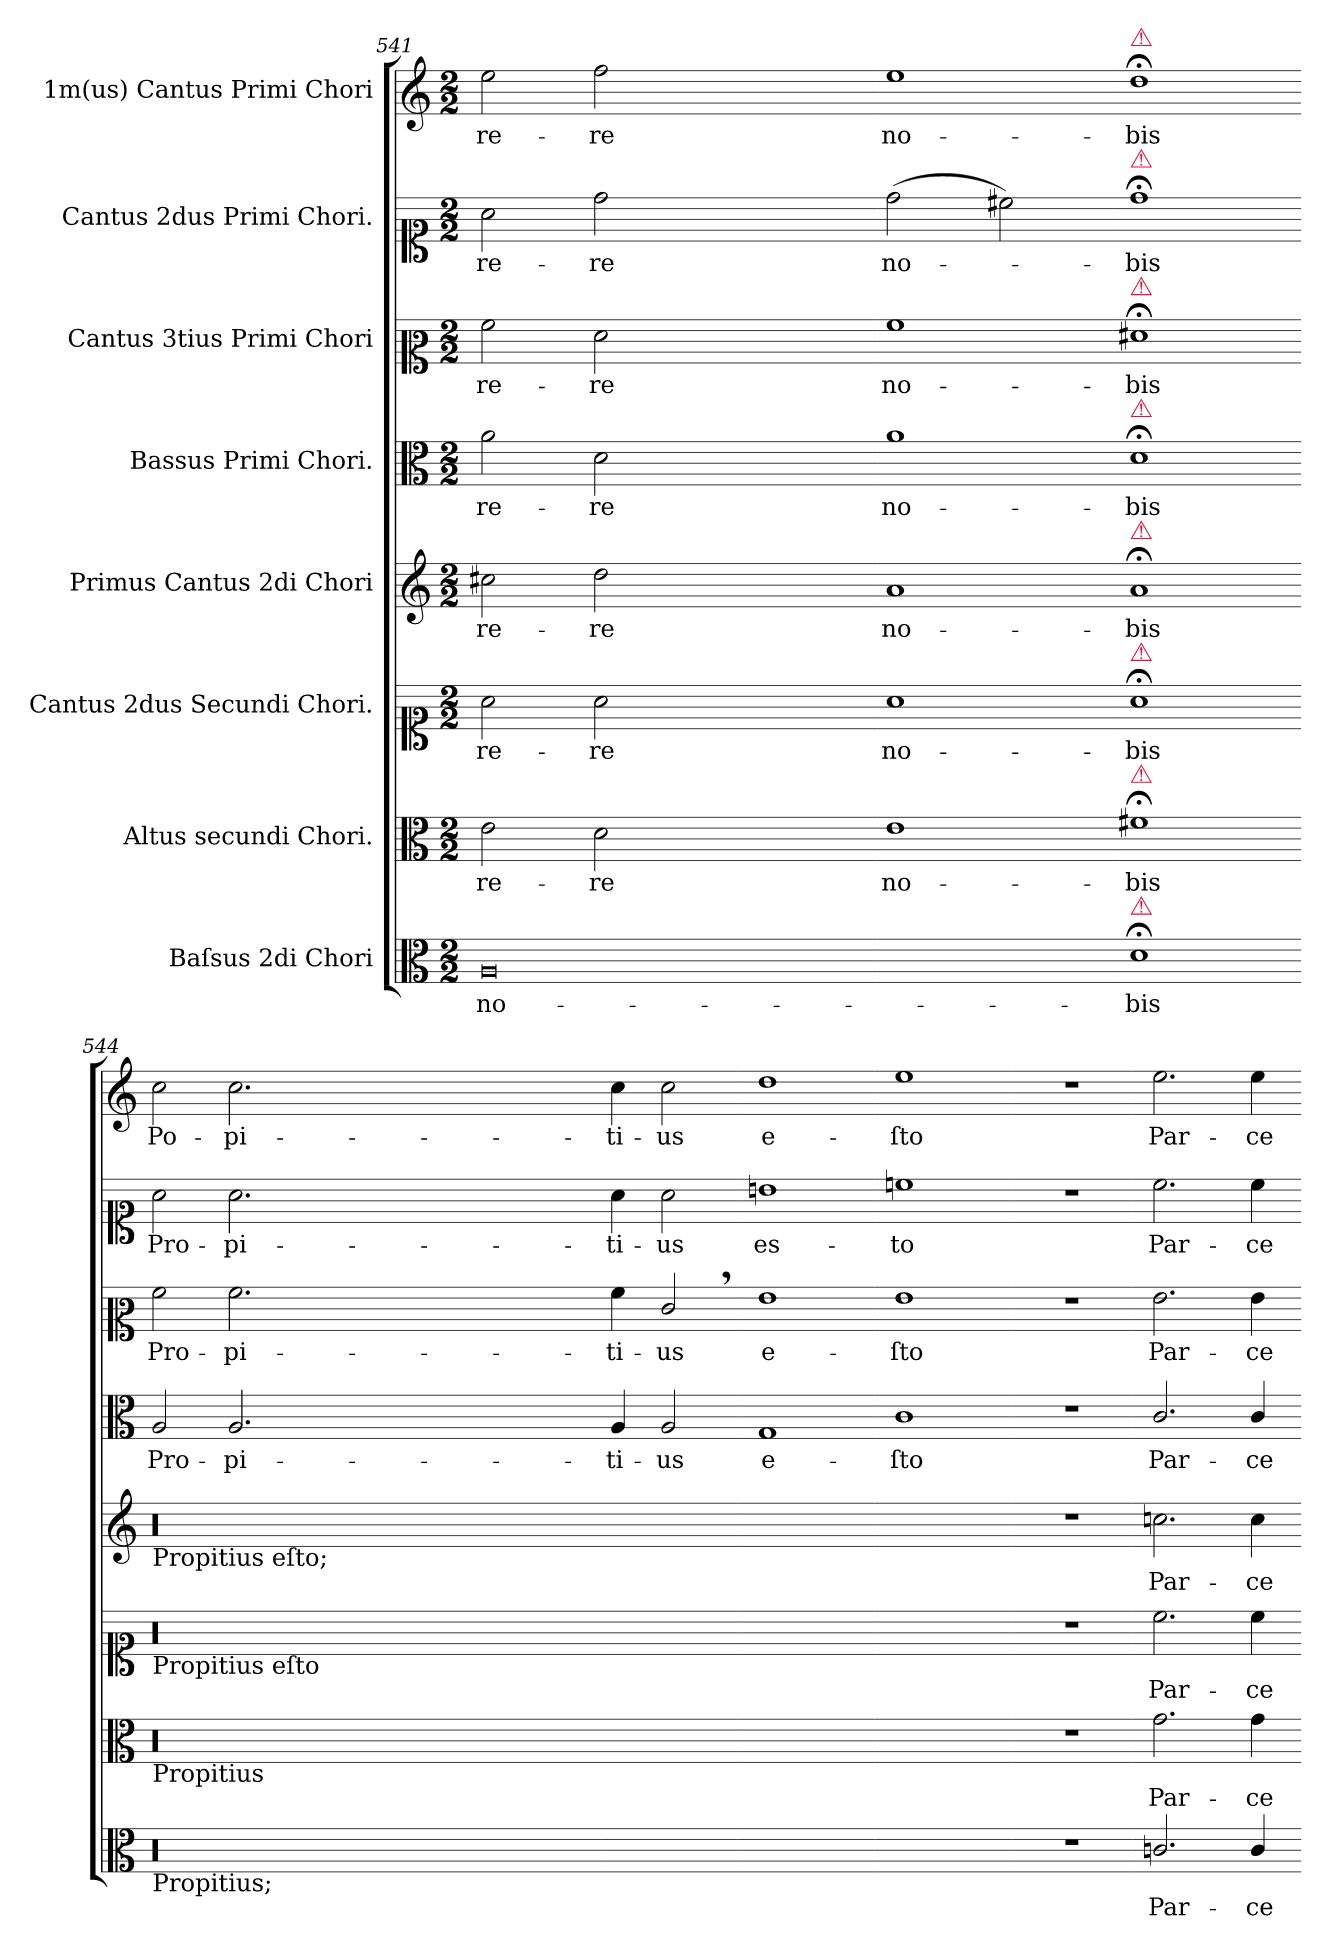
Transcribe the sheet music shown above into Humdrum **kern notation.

**kern	**text	**kern	**text	**kern	**text	**kern	**text	**kern	**text	**kern	**text	**kern	**text	**kern	**text
*part8	*part8	*part7	*part7	*part6	*part6	*part5	*part5	*part4	*part4	*part3	*part3	*part2	*part2	*part1	*part1
*staff8	*staff8	*staff7	*staff7	*staff6	*staff6	*staff5	*staff5	*staff4	*staff4	*staff3	*staff3	*staff2	*staff2	*staff1	*staff1
*I"Baſsus 2di Chori	*	*I"Altus secundi Chori.	*	*I"Cantus 2dus Secundi Chori.	*	*I"Primus Cantus 2di Chori	*	*I"Bassus Primi Chori.	*	*I"Cantus 3tius Primi Chori	*	*I"Cantus 2dus Primi Chori.	*	*I"1m(us) Cantus Primi Chori	*
*clefC3	*	*clefC3	*	*clefC1	*	*clefG2	*	*clefC3	*	*clefC2	*	*clefC1	*	*clefG2	*
*k[]	*	*k[]	*	*k[]	*	*k[]	*	*k[]	*	*k[]	*	*k[]	*	*k[]	*
*M2/2	*	*M2/2	*	*M2/2	*	*M2/2	*	*M2/2	*	*M2/2	*	*M2/2	*	*M2/2	*
=541	=541	=541	=541	=541	=541	=541	=541	=541	=541	=541	=541	=541	=541	=541	=541
0A	no-	2e\	-re-	2a\	-re-	2cc#X\	-re-	2a\	-re-	2a\	-re-	2a\	-re-	2ee\	-re-
.	.	2d\	-re	2a\	-re	2dd\	-re	2d\	-re	2f\	-re	2dd\	-re	2ff\	-re
.	.	1ryy	.	1ryy	.	1ryy	.	1ryy	.	1ryy	.	1ryy	.	1ryy	.
=542-	=542-	=542-	=542-	=542-	=542-	=542-	=542-	=542-	=542-	=542-	=542-	=542-	=542-	=542-	=542-
1ryy	.	1e	no-	1a	no-	1a	no-	1a	no-	1a	no-	(2dd\	no-	1ee	no-
.	.	.	.	.	.	.	.	.	.	.	.	2cc#X\)	.	.	.
=543-	=543-	=543-	=543-	=543-	=543-	=543-	=543-	=543-	=543-	=543-	=543-	=543-	=543-	=543-	=543-
!	!	!	!	!	!	!	!	!	!	!	!	!	!	!LO:TX:a:color=crimson:t=⚠	!
!	!	!	!	!	!	!	!	!	!	!	!	!LO:TX:a:color=crimson:t=⚠	!	!	!
!	!	!	!	!	!	!	!	!	!	!LO:TX:a:color=crimson:t=⚠	!	!	!	!	!
!	!	!	!	!	!	!	!	!LO:TX:a:color=crimson:t=⚠	!	!	!	!	!	!	!
!	!	!	!	!	!	!LO:TX:a:color=crimson:t=⚠	!	!	!	!	!	!	!	!	!
!	!	!	!	!LO:TX:a:color=crimson:t=⚠	!	!	!	!	!	!	!	!	!	!	!
!	!	!LO:TX:a:color=crimson:t=⚠	!	!	!	!	!	!	!	!	!	!	!	!	!
!LO:TX:a:color=crimson:t=⚠	!	!	!	!	!	!	!	!	!	!	!	!	!	!	!
1d;	-bis	1f#X;	-bis	1a;	-bis	1a;<	-bis	1d;	-bis	1f#X;	-bis	1dd;	-bis	1dd;	-bis
=544-	=544-	=544-	=544-	=544-	=544-	=544-	=544-	=544-	=544-	=544-	=544-	=544-	=544-	=544-	=544-
!	!	!	!	!	!	!LO:TX:b:t=Propitius eſto;	!	!	!	!	!	!	!	!	!
!	!	!	!	!LO:TX:b:t=Propitius eſto	!	!	!	!	!	!	!	!	!	!	!
!	!	!LO:TX:b:t=Propitius	!	!	!	!	!	!	!	!	!	!	!	!	!
!LO:TX:b:t=Propitius;	!	!	!	!	!	!	!	!	!	!	!	!	!	!	!
00r	.	00r	.	00r	.	00r	.	2A/	Pro-	2a\	Pro-	2a\	Pro-	2cc\	Po-
.	.	.	.	.	.	.	.	2.A/	-pi-	2.a\	-pi-	2.a\	-pi-	2.cc\	-pi-
.	.	.	.	.	.	.	.	0ryy	.	0ryy	.	0ryy	.	0ryy	.
.	.	.	.	.	.	.	.	2.ryy	.	2.ryy	.	2.ryy	.	2.ryy	.
=545-	=545-	=545-	=545-	=545-	=545-	=545-	=545-	=545-	=545-	=545-	=545-	=545-	=545-	=545-	=545-
2.ryy	.	2.ryy	.	2.ryy	.	2.ryy	.	4A/	-ti-	4a\	-ti-	4a\	-ti-	4cc\	-ti-
.	.	.	.	.	.	.	.	2A/	-us	2e,/	-us	2a\	-us	2cc\	-us
=546-	=546-	=546-	=546-	=546-	=546-	=546-	=546-	=546-	=546-	=546-	=546-	=546-	=546-	=546-	=546-
1ryy	.	1ryy	.	1ryy	.	1ryy	.	1G	e-	1g	e-	1bn	es-	1dd	e-
=547-	=547-	=547-	=547-	=547-	=547-	=547-	=547-	=547-	=547-	=547-	=547-	=547-	=547-	=547-	=547-
1ryy	.	1ryy	.	1ryy	.	1ryy	.	1c	-ſto	1g	-ſto	1ccn	-to	1ee	-ſto
=548-	=548-	=548-	=548-	=548-	=548-	=548-	=548-	=548-	=548-	=548-	=548-	=548-	=548-	=548-	=548-
1r	.	1r	.	1r	.	1r	.	1r	.	1r	.	1r	.	1r	.
=549-	=549-	=549-	=549-	=549-	=549-	=549-	=549-	=549-	=549-	=549-	=549-	=549-	=549-	=549-	=549-
2.cn/	Par-	2.g\	Par-	2.cc\	Par-	2.ccn\	Par-	2.c/	Par-	2.g\	Par-	2.cc\	Par-	2.ee\	Par-
4c/	-ce	4g\	-ce	4cc\	-ce	4cc\	-ce	4c/	-ce	4g\	-ce	4cc\	-ce	4ee\	-ce
=-	=-	=-	=-	=-	=-	=-	=-	=-	=-	=-	=-	=-	=-	=-	=-
*-	*-	*-	*-	*-	*-	*-	*-	*-	*-	*-	*-	*-	*-	*-	*-
